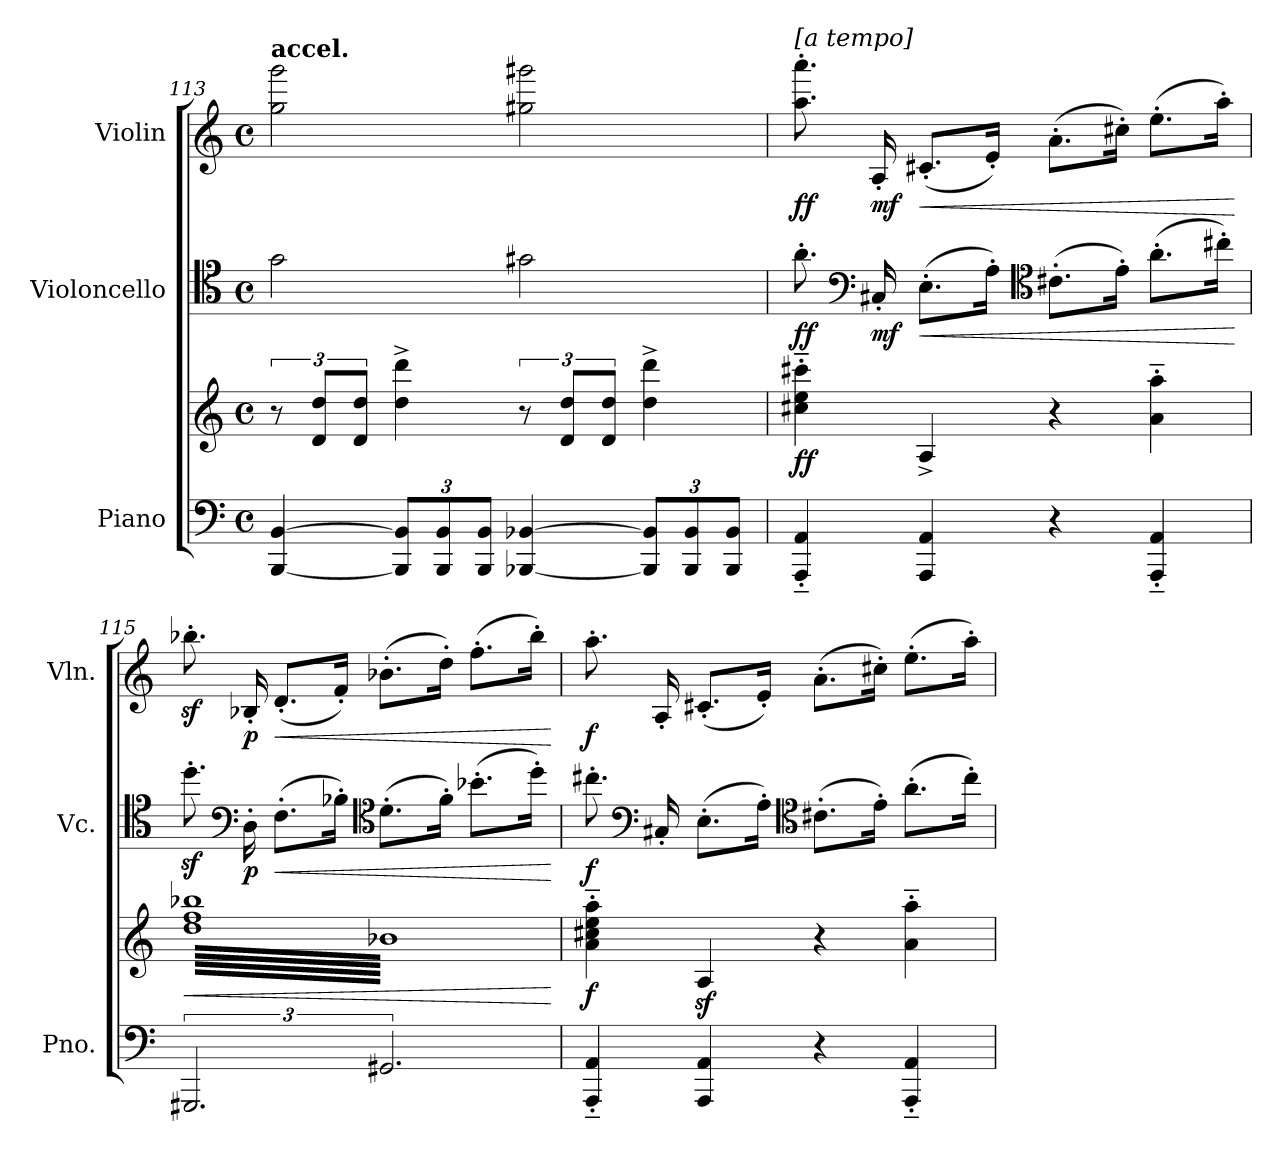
**kern	**kern	**dynam	**kern	**dynam	**kern	**dynam
*part3	*part3	*part3	*part2	*part2	*part1	*part1
*staff4	*staff3	*staff3/4	*staff2	*staff2	*staff1	*staff1
*I"Piano	*	*	*I"Violoncello	*	*I"Violin	*
*I'Pno.	*	*	*I'Vc.	*	*I'Vln.	*
!!LO:PB:g=z
*clefF4	*clefG2	*	*clefC4	*	*clefG2	*
*k[]	*k[]	*	*k[]	*	*k[]	*
*M4/4	*M4/4	*	*M4/4	*	*M4/4	*
*met(c)	*met(c)	*	*met(c)	*	*met(c)	*
=113	=113	=113	=113	=113	=113	=113
!	!	!	!	!	!LO:TX:a:B:t=accel.	!
[4BBB/ [4BB/	12r	.	2g\	.	2gg\ 2ggg\	.
.	12d/ 12dd/L	.	.	.	.	.
.	12d/ 12dd/J	.	.	.	.	.
12BBB/] 12BB/]L	4dd\^ 4ddd\^	.	.	.	.	.
12BBB/ 12BB/	.	.	.	.	.	.
12BBB/ 12BB/J	.	.	.	.	.	.
[4BBB-X/ [4BB-X/	12r	.	2g#X\	.	2gg#X\ 2ggg#X\	.
.	12d/ 12dd/L	.	.	.	.	.
.	12d/ 12dd/J	.	.	.	.	.
12BBB-/] 12BB-/]L	4dd\^ 4ddd\^	.	.	.	.	.
12BBB-/ 12BB-/	.	.	.	.	.	.
12BBB-/ 12BB-/J	.	.	.	.	.	.
=114	=114	=114	=114	=114	=114	=114
!	!	!	!	!	!LO:TX:a:B:t=[a tempo]	!
!	!	!LO:DY:b	!	!LO:DY:b	!	!LO:DY:b
4AAA/'~ 4AA/'~	4cc#X\'~ 4ee\'~ 4ccc#X\'~	ff	8.a'\	ff	8.aa\' 8.aaa\'	ff
*	*	*	*clefF4	*	*	*
!	!	!	!	!LO:DY:b	!	!LO:DY:b
.	.	.	16C#X'/	mf	16A'/	mf
!	!	!	!	!LO:HP:b	!	!LO:HP:b
4AAA/ 4AA/	4A^/	.	(8.E'\L	<	(8.c#X'/L	<
.	.	.	16A'\Jk)	.	16e'/Jk)	.
*	*	*	*clefC4	*	*	*
4r	4r	.	(8.c#X'\L	.	(8.a'\L	.
.	.	.	16e'\Jk)	.	16cc#X'\Jk)	.
4AAA/'~ 4AA/'~	4a\'~ 4aa\'~	.	(8.a'\L	.	(8.ee'\L	.
.	.	.	16cc#X'\Jk)	.	16aa'\Jk)	.
.	.	.	.	[	.	[
=115	=115	=115	=115	=115	=115	=115
!	!	!LO:HP:b	!	!	!	!
*	*tremolo	*	*	*	*	*
3.GGG#X	64dd 64ff 64bb-XLLLL	<	8.ddz<'\	.	8.bb-Xz<'\	.
.	64b-X	.	.	.	.	.
.	64dd 64ff 64bb-X	.	.	.	.	.
.	64b-X	.	.	.	.	.
.	64dd 64ff 64bb-X	.	.	.	.	.
.	64b-X	.	.	.	.	.
.	64dd 64ff 64bb-X	.	.	.	.	.
.	64b-X	.	.	.	.	.
.	64dd 64ff 64bb-X	.	.	.	.	.
.	64b-X	.	.	.	.	.
.	64dd 64ff 64bb-X	.	.	.	.	.
.	64b-X	.	.	.	.	.
*	*	*	*clefF4	*	*	*
!	!	!	!	!LO:DY:b	!	!LO:DY:b
.	64dd 64ff 64bb-X	.	16D'\	p	16B-X'/	p
.	64b-X	.	.	.	.	.
.	64dd 64ff 64bb-X	.	.	.	.	.
.	64b-X	.	.	.	.	.
!	!	!	!	!LO:HP:b	!	!LO:HP:b
.	64dd 64ff 64bb-X	.	(8.F'\L	<	(8.d'/L	<
.	64b-X	.	.	.	.	.
.	64dd 64ff 64bb-X	.	.	.	.	.
.	64b-X	.	.	.	.	.
.	64dd 64ff 64bb-X	.	.	.	.	.
.	64b-X	.	.	.	.	.
.	64dd 64ff 64bb-X	.	.	.	.	.
.	64b-X	.	.	.	.	.
.	64dd 64ff 64bb-X	.	.	.	.	.
.	64b-X	.	.	.	.	.
.	64dd 64ff 64bb-X	.	.	.	.	.
.	64b-X	.	.	.	.	.
.	64dd 64ff 64bb-X	.	16B-X'\Jk)	.	16f'/Jk)	.
.	64b-X	.	.	.	.	.
.	64dd 64ff 64bb-X	.	.	.	.	.
.	64b-X	.	.	.	.	.
*	*	*	*clefC4	*	*	*
3.GG#X	64dd 64ff 64bb-X	.	(8.d'\L	.	(8.b-X'\L	.
.	64b-X	.	.	.	.	.
.	64dd 64ff 64bb-X	.	.	.	.	.
.	64b-X	.	.	.	.	.
.	64dd 64ff 64bb-X	.	.	.	.	.
.	64b-X	.	.	.	.	.
.	64dd 64ff 64bb-X	.	.	.	.	.
.	64b-X	.	.	.	.	.
.	64dd 64ff 64bb-X	.	.	.	.	.
.	64b-X	.	.	.	.	.
.	64dd 64ff 64bb-X	.	.	.	.	.
.	64b-X	.	.	.	.	.
.	64dd 64ff 64bb-X	.	16f'\Jk)	.	16dd'\Jk)	.
.	64b-X	.	.	.	.	.
.	64dd 64ff 64bb-X	.	.	.	.	.
.	64b-X	.	.	.	.	.
.	64dd 64ff 64bb-X	.	(8.b-X'\L	.	(8.ff'\L	.
.	64b-X	.	.	.	.	.
.	64dd 64ff 64bb-X	.	.	.	.	.
.	64b-X	.	.	.	.	.
.	64dd 64ff 64bb-X	.	.	.	.	.
.	64b-X	.	.	.	.	.
.	64dd 64ff 64bb-X	.	.	.	.	.
.	64b-X	.	.	.	.	.
.	64dd 64ff 64bb-X	.	.	.	.	.
.	64b-X	.	.	.	.	.
.	64dd 64ff 64bb-X	.	.	.	.	.
.	64b-X	.	.	.	.	.
.	64dd 64ff 64bb-X	.	16dd'\Jk)	.	16bb-'\Jk)	.
.	64b-X	.	.	.	.	.
.	64dd 64ff 64bb-X	.	.	.	.	.
.	64b-XJJJJ	.	.	.	.	.
*	*Xtremolo	*	*	*	*	*
.	.	[	.	[	.	[
!!LO:LB:g=z
=116	=116	=116	=116	=116	=116	=116
!	!	!LO:DY:b	!	!LO:DY:b	!	!LO:DY:b
4AAA/'~ 4AA/'~	4a\'~ 4cc#X\'~ 4ee\'~ 4aa\'~	f	8.cc#X'\	f	8.aa'\	f
.	.	.	.	.	.	.
.	.	.	.	.	.	.
.	.	.	.	.	.	.
.	.	.	.	.	.	.
.	.	.	.	.	.	.
.	.	.	.	.	.	.
.	.	.	.	.	.	.
.	.	.	.	.	.	.
.	.	.	.	.	.	.
.	.	.	.	.	.	.
.	.	.	.	.	.	.
*	*	*	*clefF4	*	*	*
.	.	.	16C#X'/	.	16A'/	.
.	.	.	.	.	.	.
.	.	.	.	.	.	.
.	.	.	.	.	.	.
4AAA/ 4AA/	4Az</	.	(8.E'\L	.	(8.c#X'/L	.
.	.	.	.	.	.	.
.	.	.	.	.	.	.
.	.	.	.	.	.	.
.	.	.	.	.	.	.
.	.	.	.	.	.	.
.	.	.	.	.	.	.
.	.	.	.	.	.	.
.	.	.	.	.	.	.
.	.	.	.	.	.	.
.	.	.	.	.	.	.
.	.	.	.	.	.	.
.	.	.	16A'\Jk)	.	16e'/Jk)	.
.	.	.	.	.	.	.
.	.	.	.	.	.	.
.	.	.	.	.	.	.
*	*	*	*clefC4	*	*	*
4r	4r	.	(8.c#X'\L	.	(8.a'\L	.
.	.	.	16e'\Jk)	.	16cc#X'\Jk)	.
4AAA/'~ 4AA/'~	4a\'~ 4aa\'~	.	(8.a'\L	.	(8.ee'\L	.
.	.	.	16cc#'\Jk)	.	16aa'\Jk)	.
=	=	=	=	=	=	=
*-	*-	*-	*-	*-	*-	*-
